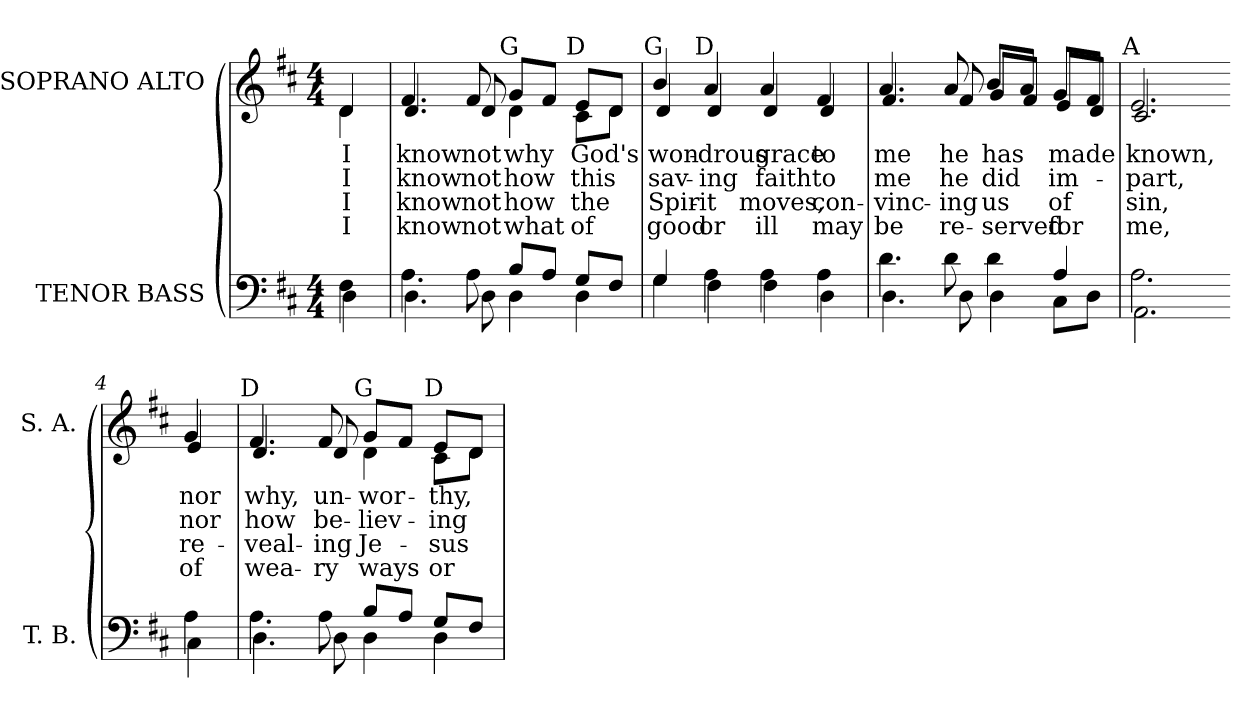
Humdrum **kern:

**kern	**kern	**text	**text	**text	**text
*part2	*part1	*part1	*part1	*part1	*part1
*staff2	*staff1	*staff1	*staff1	*staff1	*staff1
*I"TENOR BASS	*I"SOPRANO ALTO	*	*	*	*
*I'T. B.	*I'S. A.	*	*	*	*
!!LO:PB:g=z
*clefF4	*clefG2	*	*	*	*
*k[f#c#]	*k[f#c#]	*	*	*	*
*D:	*D:	*	*	*	*
*M4/4	*M4/4	*	*	*	*
=	=	=	=	=	=
*^	*	*	*	*	*
!	!	!LO:TX:a:cj:t=D	!	!	!	!
!	!	!LO:TX:b:cj:t=1	!	!	!	!
!	!	!LO:TX:b:cj:t=2	!	!	!	!
!	!	!LO:TX:b:cj:t=3	!	!	!	!
!	!	!LO:TX:b:cj:t=4	!	!	!	!
!	!	!	!LO:LY:b:color=#000000	!LO:LY:b:color=#000000	!LO:LY:b:color=#000000	!LO:LY:b:color=#000000
*	*	*^	*	*	*	*
4F#i\	4Di\	4di/	4di\	I	I	I	I
=	=	=	=	=	=	=	=
!	!	!	!	!LO:LY:b:color=#000000	!LO:LY:b:color=#000000	!LO:LY:b:color=#000000	!LO:LY:b:color=#000000
4.Ai\	4.Di\	4.f#i/	4.di/	know	know	know	know
!	!	!	!	!LO:LY:b:color=#000000	!LO:LY:b:color=#000000	!LO:LY:b:color=#000000	!LO:LY:b:color=#000000
8Ai\	8Di\	8f#i/	8di/	not	not	not	not
!	!	!LO:TX:a:cj:t=G	!	!	!	!	!
!	!	!	!	!LO:LY:b:color=#000000	!LO:LY:b:color=#000000	!LO:LY:b:color=#000000	!LO:LY:b:color=#000000
8Bi/L	4Di\	8gi/L	4di\	why	how	how	what
8Ai/J	.	8f#i/J	.	.	.	.	.
!	!	!LO:TX:a:cj:t=D	!	!	!	!	!
!	!	!	!	!LO:LY:b:color=#000000	!LO:LY:b:color=#000000	!LO:LY:b:color=#000000	!LO:LY:b:color=#000000
8Gi/L	4Di\	8ei/L	8c#i\L	God's	this	the	of
8F#i/J	.	8di/J	8di\J	.	.	.	.
=1	=1	=1	=1	=1	=1	=1	=1
!	!	!LO:TX:a:cj:t=G	!	!	!	!	!
!	!	!	!	!LO:LY:b:color=#000000	!LO:LY:b:color=#000000	!LO:LY:b:color=#000000	!LO:LY:b:color=#000000
4Gi/	4Gi\	4bi/	4di/	won-	sav-	Spir-	good
!	!	!LO:TX:a:cj:t=D	!	!	!	!	!
!	!	!	!	!LO:LY:b:color=#000000	!LO:LY:b:color=#000000	!LO:LY:b:color=#000000	!LO:LY:b:color=#000000
4Ai\	4F#i\	4ai/	4di/	-drous	-ing	-it	or
!	!	!	!	!LO:LY:b:color=#000000	!LO:LY:b:color=#000000	!LO:LY:b:color=#000000	!LO:LY:b:color=#000000
4Ai\	4F#i\	4ai/	4di/	grace	faith	moves,	ill
!	!	!	!	!LO:LY:b:color=#000000	!LO:LY:b:color=#000000	!LO:LY:b:color=#000000	!LO:LY:b:color=#000000
4Ai\	4Di\	4f#i/	4di/	to	to	con-	may
=2	=2	=2	=2	=2	=2	=2	=2
!	!	!	!	!LO:LY:b:color=#000000	!LO:LY:b:color=#000000	!LO:LY:b:color=#000000	!LO:LY:b:color=#000000
4.di\	4.Di\	4.ai/	4.f#i/	me	me	-vinc-	be
!	!	!	!	!LO:LY:b:color=#000000	!LO:LY:b:color=#000000	!LO:LY:b:color=#000000	!LO:LY:b:color=#000000
8di\	8Di\	8ai/	8f#i/	he	he	-ing	re-
!	!	!	!	!LO:LY:b:color=#000000	!LO:LY:b:color=#000000	!LO:LY:b:color=#000000	!LO:LY:b:color=#000000
4di\	4Di\	8bi/L	8gi/L	has	did	us	-served
.	.	8ai/J	8f#i/J	.	.	.	.
!	!	!	!	!LO:LY:b:color=#000000	!LO:LY:b:color=#000000	!LO:LY:b:color=#000000	!LO:LY:b:color=#000000
4Ai/	8C#i\L	8gi/L	8ei/L	made	im-	of	for
.	8Di\J	8f#i/J	8di/J	.	.	.	.
=3	=3	=3	=3	=3	=3	=3	=3
!	!	!LO:TX:a:cj:t=A	!	!	!	!	!
!	!	!	!	!LO:LY:b:color=#000000	!LO:LY:b:color=#000000	!LO:LY:b:color=#000000	!LO:LY:b:color=#000000
2.Ai\	2.AAi\	2.ei/	2.c#i/	known,	-part,	sin,	me,
!!LO:LB:g=z	!!
=4-	=4-	=4-	=4-	=4-	=4-	=4-	=4-
!	!	!	!	!LO:LY:b:color=#000000	!LO:LY:b:color=#000000	!LO:LY:b:color=#000000	!LO:LY:b:color=#000000
4Ai\	4C#i\	4gi/	4ei/	nor	nor	re-	of
=5	=5	=5	=5	=5	=5	=5	=5
!	!	!LO:TX:a:cj:t=D	!	!	!	!	!
!	!	!	!	!LO:LY:b:color=#000000	!LO:LY:b:color=#000000	!LO:LY:b:color=#000000	!LO:LY:b:color=#000000
4.Ai\	4.Di\	4.f#i/	4.di/	why,	how	-veal-	wea-
!	!	!	!	!LO:LY:b:color=#000000	!LO:LY:b:color=#000000	!LO:LY:b:color=#000000	!LO:LY:b:color=#000000
8Ai\	8Di\	8f#i/	8di/	un-	be-	-ing	-ry
!	!	!LO:TX:a:cj:t=G	!	!	!	!	!
!	!	!	!	!LO:LY:b:color=#000000	!LO:LY:b:color=#000000	!LO:LY:b:color=#000000	!LO:LY:b:color=#000000
8Bi/L	4Di\	8gi/L	4di\	-wor-	-liev-	Je-	ways
8Ai/J	.	8f#i/J	.	.	.	.	.
!	!	!LO:TX:a:cj:t=D	!	!	!	!	!
!	!	!	!	!LO:LY:b:color=#000000	!LO:LY:b:color=#000000	!LO:LY:b:color=#000000	!LO:LY:b:color=#000000
8Gi/L	4Di\	8ei/L	8c#i\L	-thy,	-ing	-sus	or
8F#i/J	.	8di/J	8di\J	.	.	.	.
*v	*v	*	*	*	*	*	*
*	*v	*v	*	*	*	*
=	=	=	=	=	=
*-	*-	*-	*-	*-	*-
